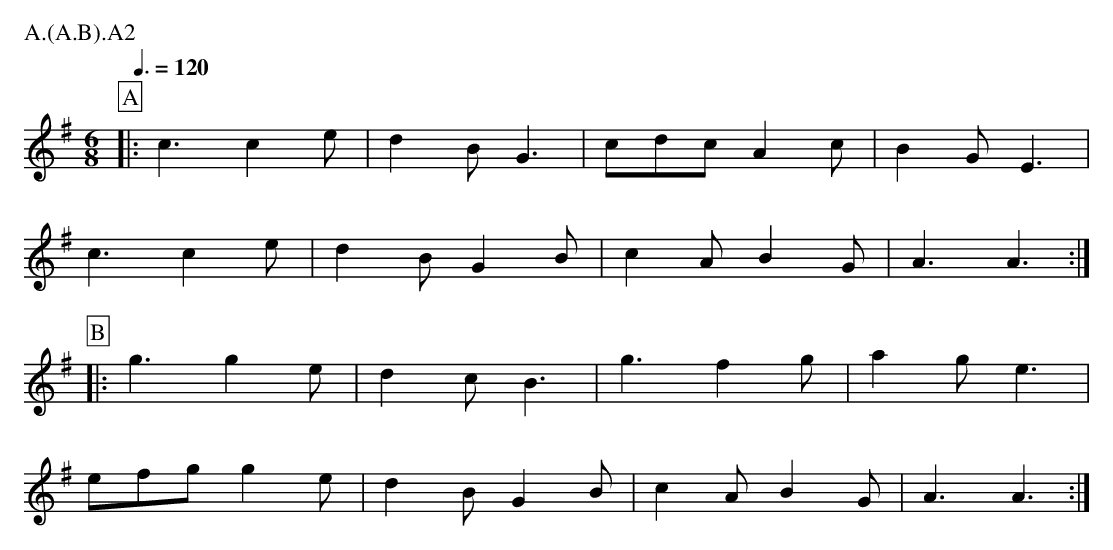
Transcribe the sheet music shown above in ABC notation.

X:1
T:Bacca Pipes Bampton
M:6/8
L:1/8
Q:3/8=120
P:A.(A.B).A2
K:ADor
P:A
|:c3  c2e|d2B G3 |cdc A2c|B2G E3 |
  c3 c2e|d2B G2B|c2A B2G|A3  A3:|
P:B
|:g3  g2e|d2c B3 |g3  f2g|a2g e3 |
  efg g2e|d2B G2B|c2A B2G|A3  A3:|
W:
W:
W: Key A Dorian
